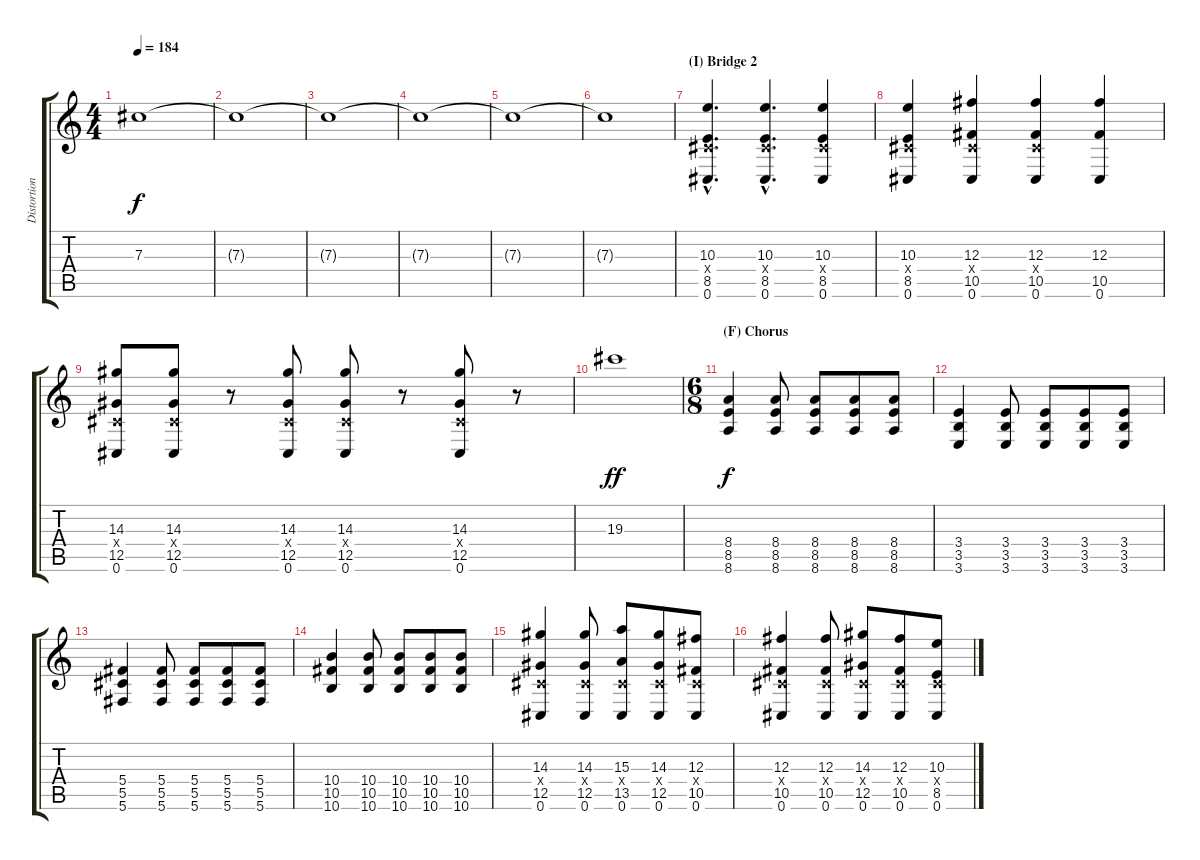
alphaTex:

\track ("Distortion Guitar" "Distortion") {instrument distortionguitar}
\staff {score tabs}
\tuning (Eb4 Bb3 Gb3 Db3 Ab2 Db2) {hide}
\ts (4 4)
\tempo 184
\clef g2
\ks c
7.3{t}.1{dy f} |
7.3{t}.1 |
7.3{t}.1 |
7.3{t}.1 |
7.3{t}.1 |
7.3{t}.1 |
\section ("" "(I) Bridge 2")
(10.3{hac} 0.4{hac x} 8.5{hac} 0.6{hac}).4{d} (10.3{hac} 0.4{hac x} 8.5{hac} 0.6{hac}).4{d} (10.3 0.4{x} 8.5 0.6).4 |
(10.3 0.4{x} 8.5 0.6).4 (12.3 0.4{x} 10.5 0.6).4 (12.3 0.4{x} 10.5 0.6).4 (12.3 10.5 0.6).4 |
(14.3 0.4{x} 12.5 0.6).8 (14.3 0.4{x} 12.5 0.6).8 r.8 (14.3 0.4{x} 12.5 0.6).8 (14.3 0.4{x} 12.5 0.6).8 r.8 (14.3 0.4{x} 12.5 0.6).8 r.8 |
19.3.1{dy ff} |
\ts (6 8)
\section ("" "(F) Chorus")
(8.4 8.5 8.6).4{dy f} (8.4 8.5 8.6).8 (8.4 8.5 8.6).8 (8.4 8.5 8.6).8 (8.4 8.5 8.6).8 |
(3.4 3.5 3.6).4 (3.4 3.5 3.6).8 (3.4 3.5 3.6).8 (3.4 3.5 3.6).8 (3.4 3.5 3.6).8 |
(5.4 5.5 5.6).4 (5.4 5.5 5.6).8 (5.4 5.5 5.6).8 (5.4 5.5 5.6).8 (5.4 5.5 5.6).8 |
(10.4 10.5 10.6).4 (10.4 10.5 10.6).8 (10.4 10.5 10.6).8 (10.4 10.5 10.6).8 (10.4 10.5 10.6).8 |
(14.3 0.4{x} 12.5 0.6).4 (14.3 0.4{x} 12.5 0.6).8 (15.3 0.4{x} 13.5 0.6).8 (14.3 0.4{x} 12.5 0.6).8 (12.3 0.4{x} 10.5 0.6).8 |
(12.3 0.4{x} 10.5 0.6).4 (12.3 0.4{x} 10.5 0.6).8 (14.3 0.4{x} 12.5 0.6).8 (12.3 0.4{x} 10.5 0.6).8 (10.3 0.4{x} 8.5 0.6).8
